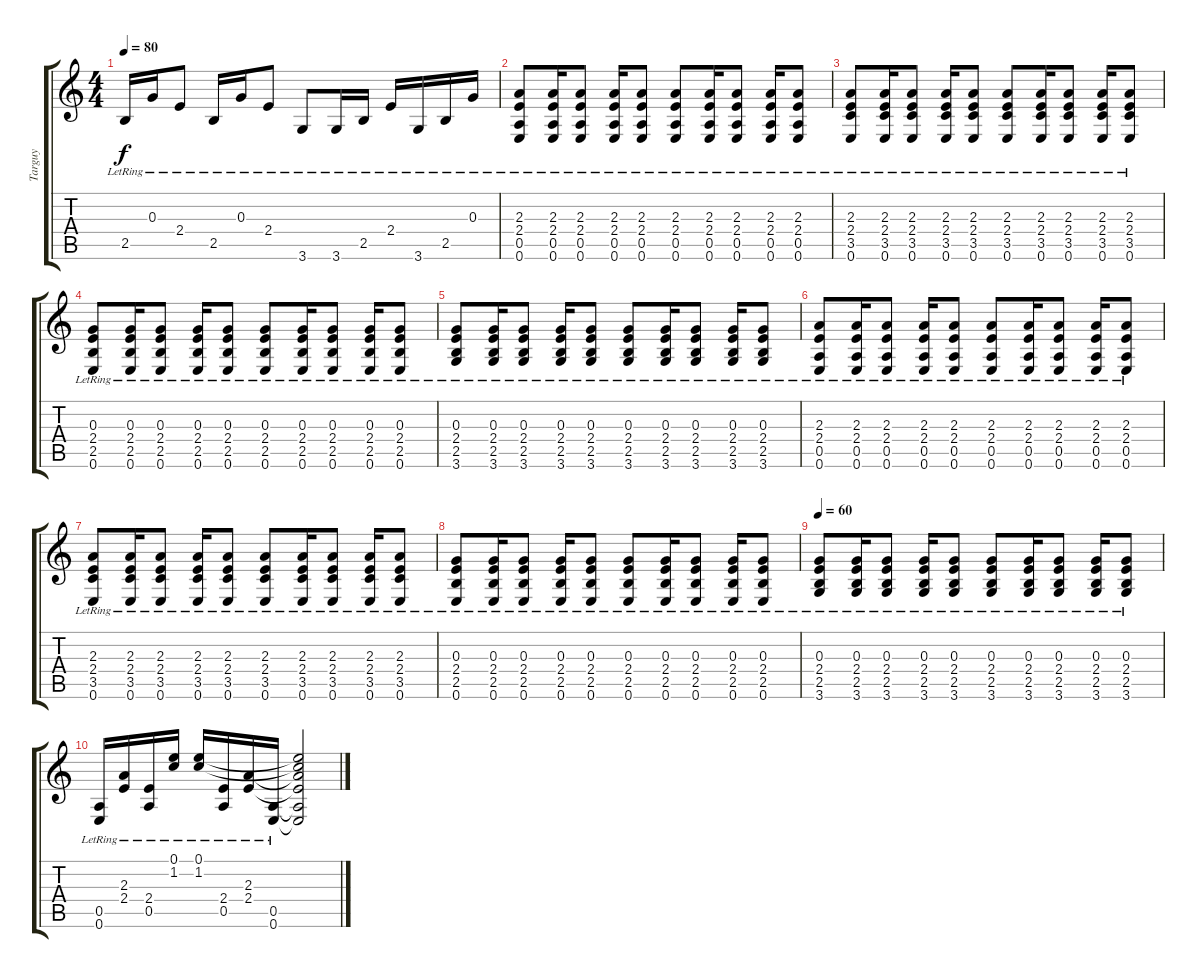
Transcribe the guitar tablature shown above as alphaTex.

\track ("Targuy" "Targuy") {instrument electricguitarmuted}
\staff {score tabs}
\tuning (E4 B3 G3 D3 A2 E2) {hide}
\ts (4 4)
\tempo 80
\clef g2
\ks c
2.5{lr}.16{dy f} 0.3{lr}.16 2.4{lr}.8 2.5{lr}.16 0.3{lr}.16 2.4{lr}.8 3.6{lr}.8 3.6{lr}.16 2.5{lr}.16 2.4{lr}.16 3.6{lr}.16 2.5{lr}.16 0.3{lr}.16 |
(2.3{lr} 2.4{lr} 0.5{lr} 0.6{lr}).8 (2.3{lr} 2.4{lr} 0.5{lr} 0.6{lr}).16 (2.3{lr} 2.4{lr} 0.5{lr} 0.6{lr}).8 (2.3{lr} 2.4{lr} 0.5{lr} 0.6{lr}).16 (2.3{lr} 2.4{lr} 0.5{lr} 0.6{lr}).8 (2.3{lr} 2.4{lr} 0.5{lr} 0.6{lr}).8 (2.3{lr} 2.4{lr} 0.5{lr} 0.6{lr}).16 (2.3{lr} 2.4{lr} 0.5{lr} 0.6{lr}).8 (2.3{lr} 2.4{lr} 0.5{lr} 0.6{lr}).16 (2.3{lr} 2.4{lr} 0.5{lr} 0.6{lr}).8 |
(2.3{lr} 2.4{lr} 3.5{lr} 0.6{lr}).8 (2.3{lr} 2.4{lr} 3.5{lr} 0.6{lr}).16 (2.3{lr} 2.4{lr} 3.5{lr} 0.6{lr}).8 (2.3{lr} 2.4{lr} 3.5{lr} 0.6{lr}).16 (2.3{lr} 2.4{lr} 3.5{lr} 0.6{lr}).8 (2.3{lr} 2.4{lr} 3.5{lr} 0.6{lr}).8 (2.3{lr} 2.4{lr} 3.5{lr} 0.6{lr}).16 (2.3{lr} 2.4{lr} 3.5{lr} 0.6{lr}).8 (2.3{lr} 2.4{lr} 3.5{lr} 0.6{lr}).16 (2.3{lr} 2.4{lr} 3.5{lr} 0.6{lr}).8 |
(0.3{lr} 2.4{lr} 2.5{lr} 0.6{lr}).8 (0.3{lr} 2.4{lr} 2.5{lr} 0.6{lr}).16 (0.3{lr} 2.4{lr} 2.5{lr} 0.6{lr}).8 (0.3{lr} 2.4{lr} 2.5{lr} 0.6{lr}).16 (0.3{lr} 2.4{lr} 2.5{lr} 0.6{lr}).8 (0.3{lr} 2.4{lr} 2.5{lr} 0.6{lr}).8 (0.3{lr} 2.4{lr} 2.5{lr} 0.6{lr}).16 (0.3{lr} 2.4{lr} 2.5{lr} 0.6{lr}).8 (0.3{lr} 2.4{lr} 2.5{lr} 0.6{lr}).16 (0.3{lr} 2.4{lr} 2.5{lr} 0.6{lr}).8 |
(0.3{lr} 2.4{lr} 2.5{lr} 3.6{lr}).8 (0.3{lr} 2.4{lr} 2.5{lr} 3.6{lr}).16 (0.3{lr} 2.4{lr} 2.5{lr} 3.6{lr}).8 (0.3{lr} 2.4{lr} 2.5{lr} 3.6{lr}).16 (0.3{lr} 2.4{lr} 2.5{lr} 3.6{lr}).8 (0.3{lr} 2.4{lr} 2.5{lr} 3.6{lr}).8 (0.3{lr} 2.4{lr} 2.5{lr} 3.6{lr}).16 (0.3{lr} 2.4{lr} 2.5{lr} 3.6{lr}).8 (0.3{lr} 2.4{lr} 2.5{lr} 3.6{lr}).16 (0.3{lr} 2.4{lr} 2.5{lr} 3.6{lr}).8 |
(2.3{lr} 2.4{lr} 0.5{lr} 0.6{lr}).8 (2.3{lr} 2.4{lr} 0.5{lr} 0.6{lr}).16 (2.3{lr} 2.4{lr} 0.5{lr} 0.6{lr}).8 (2.3{lr} 2.4{lr} 0.5{lr} 0.6{lr}).16 (2.3{lr} 2.4{lr} 0.5{lr} 0.6{lr}).8 (2.3{lr} 2.4{lr} 0.5{lr} 0.6{lr}).8 (2.3{lr} 2.4{lr} 0.5{lr} 0.6{lr}).16 (2.3{lr} 2.4{lr} 0.5{lr} 0.6{lr}).8 (2.3{lr} 2.4{lr} 0.5{lr} 0.6{lr}).16 (2.3{lr} 2.4{lr} 0.5{lr} 0.6{lr}).8 |
(2.3{lr} 2.4{lr} 3.5{lr} 0.6{lr}).8 (2.3{lr} 2.4{lr} 3.5{lr} 0.6{lr}).16 (2.3{lr} 2.4{lr} 3.5{lr} 0.6{lr}).8 (2.3{lr} 2.4{lr} 3.5{lr} 0.6{lr}).16 (2.3{lr} 2.4{lr} 3.5{lr} 0.6{lr}).8 (2.3{lr} 2.4{lr} 3.5{lr} 0.6{lr}).8 (2.3{lr} 2.4{lr} 3.5{lr} 0.6{lr}).16 (2.3{lr} 2.4{lr} 3.5{lr} 0.6{lr}).8 (2.3{lr} 2.4{lr} 3.5{lr} 0.6{lr}).16 (2.3{lr} 2.4{lr} 3.5{lr} 0.6{lr}).8 |
(0.3{lr} 2.4{lr} 2.5{lr} 0.6{lr}).8 (0.3{lr} 2.4{lr} 2.5{lr} 0.6{lr}).16 (0.3{lr} 2.4{lr} 2.5{lr} 0.6{lr}).8 (0.3{lr} 2.4{lr} 2.5{lr} 0.6{lr}).16 (0.3{lr} 2.4{lr} 2.5{lr} 0.6{lr}).8 (0.3{lr} 2.4{lr} 2.5{lr} 0.6{lr}).8 (0.3{lr} 2.4{lr} 2.5{lr} 0.6{lr}).16 (0.3{lr} 2.4{lr} 2.5{lr} 0.6{lr}).8 (0.3{lr} 2.4{lr} 2.5{lr} 0.6{lr}).16 (0.3{lr} 2.4{lr} 2.5{lr} 0.6{lr}).8 |
\tempo 60
(0.3{lr} 2.4{lr} 2.5{lr} 3.6{lr}).8 (0.3{lr} 2.4{lr} 2.5{lr} 3.6{lr}).16 (0.3{lr} 2.4{lr} 2.5{lr} 3.6{lr}).8 (0.3{lr} 2.4{lr} 2.5{lr} 3.6{lr}).16 (0.3{lr} 2.4{lr} 2.5{lr} 3.6{lr}).8 (0.3{lr} 2.4{lr} 2.5{lr} 3.6{lr}).8 (0.3{lr} 2.4{lr} 2.5{lr} 3.6{lr}).16 (0.3{lr} 2.4{lr} 2.5{lr} 3.6{lr}).8 (0.3{lr} 2.4{lr} 2.5{lr} 3.6{lr}).16 (0.3{lr} 2.4{lr} 2.5{lr} 3.6{lr}).8 |
(0.5{lr} 0.6{lr}).16 (2.3{lr} 2.4{lr}).16 (2.4{lr} 0.5{lr}).16 (0.1{lr} 1.2{lr}).16 (0.1{lr} 1.2{lr}).16 (2.4{lr} 0.5{lr}).16 (2.3{lr} 2.4{lr}).16 (0.5{lr} 0.6{lr}).16 (0.1{t} 1.2{t} 2.3{t} 2.4{t} 0.5{t} 0.6{t}).2
